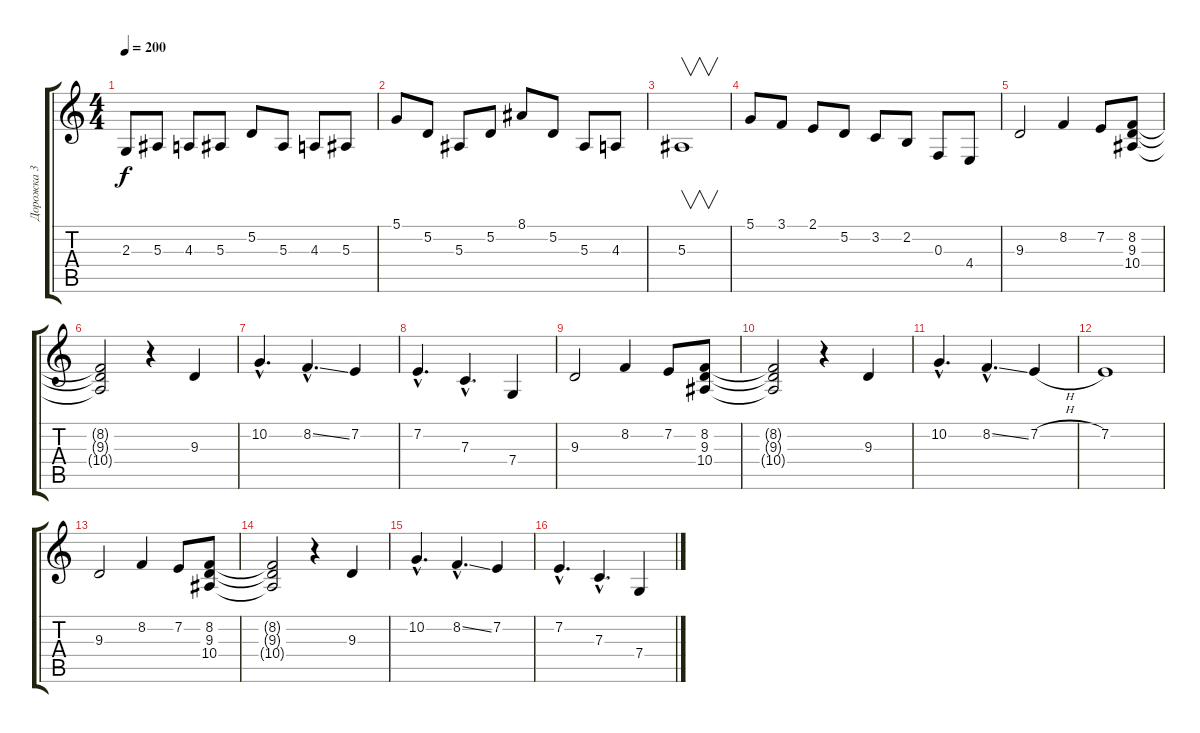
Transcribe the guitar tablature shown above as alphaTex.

\track ("Дорожка 3" "Дорожка 3") {instrument harpsichord}
\staff {score tabs}
\tuning (D4 A3 F3 C3 G2 D2) {hide}
\ts (4 4)
\tempo 200
\clef g2
\ks c
2.3.8{dy f} 5.3.8 4.3.8 5.3.8 5.2.8 5.3.8 4.3.8 5.3.8 |
5.1.8 5.2.8 5.3.8 5.2.8 8.1.8 5.2.8 5.3.8 4.3.8 |
5.3.1{v} |
5.1.8 3.1.8 2.1.8 5.2.8 3.2.8 2.2.8 0.3.8 4.4.8 |
9.3.2 8.2.4 7.2.8 (8.2 9.3 10.4).8 |
(8.2{t} 9.3{t} 10.4{t}).2 r.4 9.3.4 |
10.2{hac}.4{d} 8.2{ss hac}.4{d} 7.2.4 |
7.2{hac}.4{d} 7.3{hac}.4{d} 7.4.4 |
9.3.2 8.2.4 7.2.8 (8.2 9.3 10.4).8 |
(8.2{t} 9.3{t} 10.4{t}).2 r.4 9.3.4 |
10.2{hac}.4{d} 8.2{ss hac}.4{d} 7.2{h}.4 |
7.2.1 |
9.3.2 8.2.4 7.2.8 (8.2 9.3 10.4).8 |
(8.2{t} 9.3{t} 10.4{t}).2 r.4 9.3.4 |
10.2{hac}.4{d} 8.2{ss hac}.4{d} 7.2.4 |
7.2{hac}.4{d} 7.3{hac}.4{d} 7.4.4
